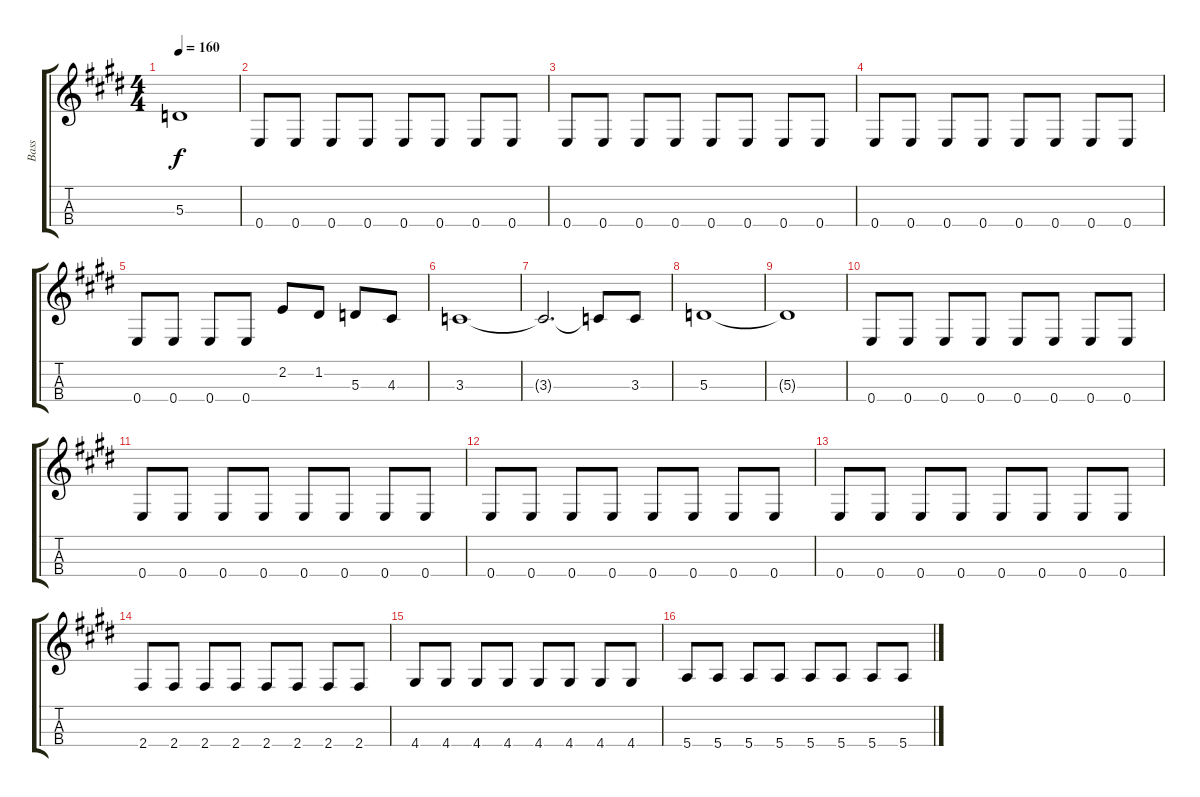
\track ("Bass" "Bass") {instrument synthbass2}
\staff {score tabs}
\tuning (G3 D3 A2 E2) {hide}
\ts (4 4)
\tempo 160
\clef g2
\ks e
5.3{t}.1{dy f} |
0.4.8 0.4.8 0.4.8 0.4.8 0.4.8 0.4.8 0.4.8 0.4.8 |
0.4.8 0.4.8 0.4.8 0.4.8 0.4.8 0.4.8 0.4.8 0.4.8 |
0.4.8 0.4.8 0.4.8 0.4.8 0.4.8 0.4.8 0.4.8 0.4.8 |
0.4.8 0.4.8 0.4.8 0.4.8 2.2.8 1.2.8 5.3.8 4.3.8 |
3.3.1 |
3.3{t}.2{d} 3.3{t}.8 3.3.8 |
5.3.1 |
5.3{t}.1 |
0.4.8 0.4.8 0.4.8 0.4.8 0.4.8 0.4.8 0.4.8 0.4.8 |
0.4.8 0.4.8 0.4.8 0.4.8 0.4.8 0.4.8 0.4.8 0.4.8 |
0.4.8 0.4.8 0.4.8 0.4.8 0.4.8 0.4.8 0.4.8 0.4.8 |
0.4.8 0.4.8 0.4.8 0.4.8 0.4.8 0.4.8 0.4.8 0.4.8 |
2.4.8 2.4.8 2.4.8 2.4.8 2.4.8 2.4.8 2.4.8 2.4.8 |
4.4.8 4.4.8 4.4.8 4.4.8 4.4.8 4.4.8 4.4.8 4.4.8 |
5.4.8 5.4.8 5.4.8 5.4.8 5.4.8 5.4.8 5.4.8 5.4.8
